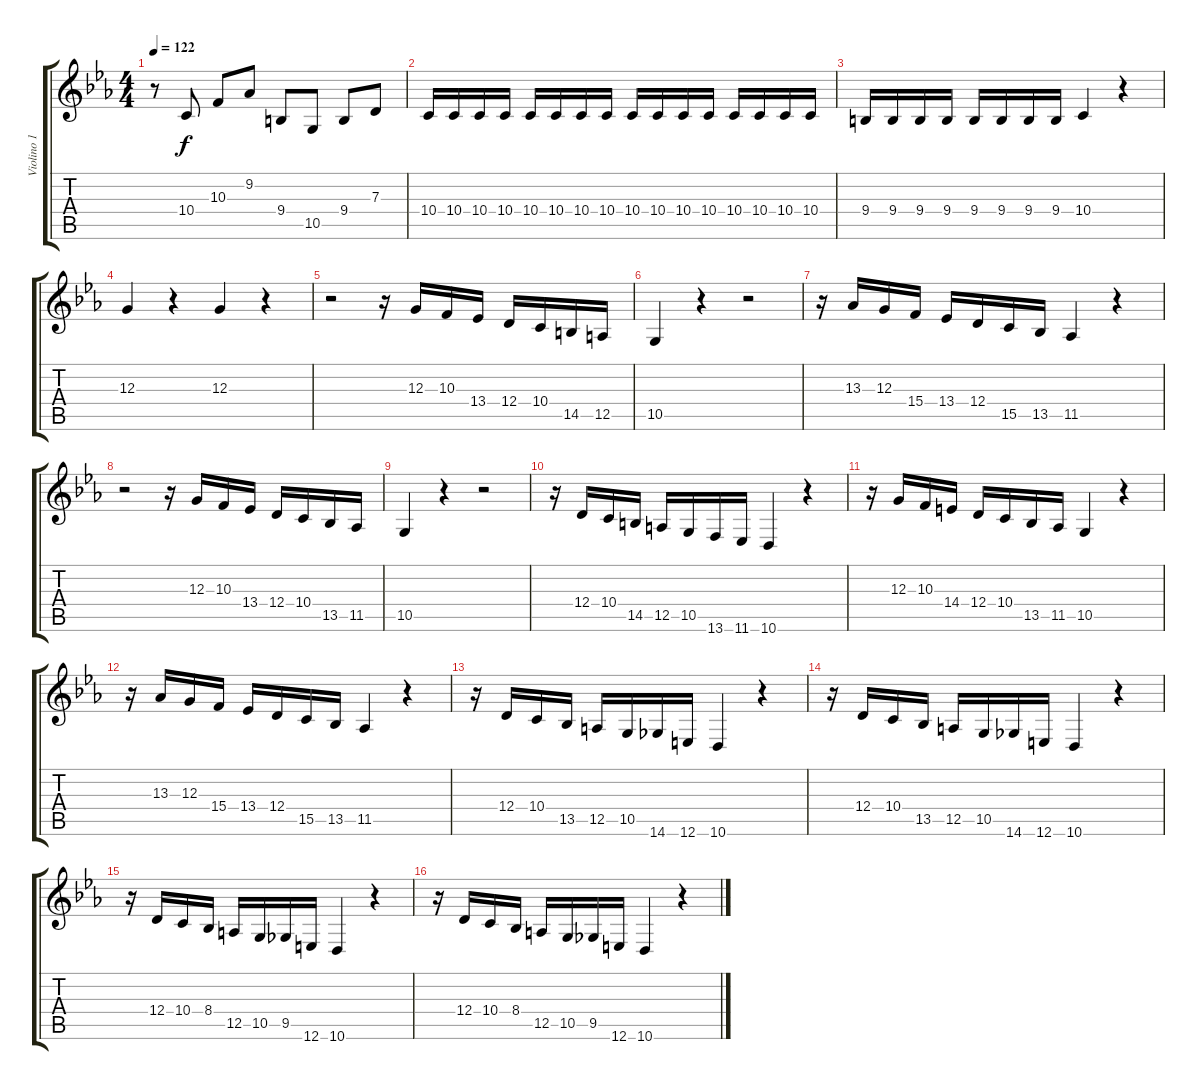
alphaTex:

\track ("Violino 1" "Violino 1") {instrument violin}
\staff {score tabs}
\tuning (E4 B3 G3 D3 A2 E2) {hide}
\ts (4 4)
\tempo 122
\clef g2
\ks eb
r.8{dy f} 10.4.8 10.3.8 9.2.8 9.4.8 10.5.8 9.4.8 7.3.8 |
10.4.16 10.4.16 10.4.16 10.4.16 10.4.16 10.4.16 10.4.16 10.4.16 10.4.16 10.4.16 10.4.16 10.4.16 10.4.16 10.4.16 10.4.16 10.4.16 |
9.4.16 9.4.16 9.4.16 9.4.16 9.4.16 9.4.16 9.4.16 9.4.16 10.4.4 r.4 |
12.3.4 r.4 12.3.4 r.4 |
r.2 r.16 12.3.16 10.3.16 13.4.16 12.4.16 10.4.16 14.5.16 12.5.16 |
10.5.4 r.4 r.2 |
r.16 13.3.16 12.3.16 15.4.16 13.4.16 12.4.16 15.5.16 13.5.16 11.5.4 r.4 |
r.2 r.16 12.3.16 10.3.16 13.4.16 12.4.16 10.4.16 13.5.16 11.5.16 |
10.5.4 r.4 r.2 |
r.16 12.4.16 10.4.16 14.5.16 12.5.16 10.5.16 13.6.16 11.6.16 10.6.4 r.4 |
r.16 12.3.16 10.3.16 14.4.16 12.4.16 10.4.16 13.5.16 11.5.16 10.5.4 r.4 |
r.16 13.3.16 12.3.16 15.4.16 13.4.16 12.4.16 15.5.16 13.5.16 11.5.4 r.4 |
r.16 12.4.16 10.4.16 13.5.16 12.5.16 10.5.16 14.6.16 12.6.16 10.6.4 r.4 |
r.16 12.4.16 10.4.16 13.5.16 12.5.16 10.5.16 14.6.16 12.6.16 10.6.4 r.4 |
r.16 12.4.16 10.4.16 8.4.16 12.5.16 10.5.16 9.5.16 12.6.16 10.6.4 r.4 |
r.16 12.4.16 10.4.16 8.4.16 12.5.16 10.5.16 9.5.16 12.6.16 10.6.4 r.4
